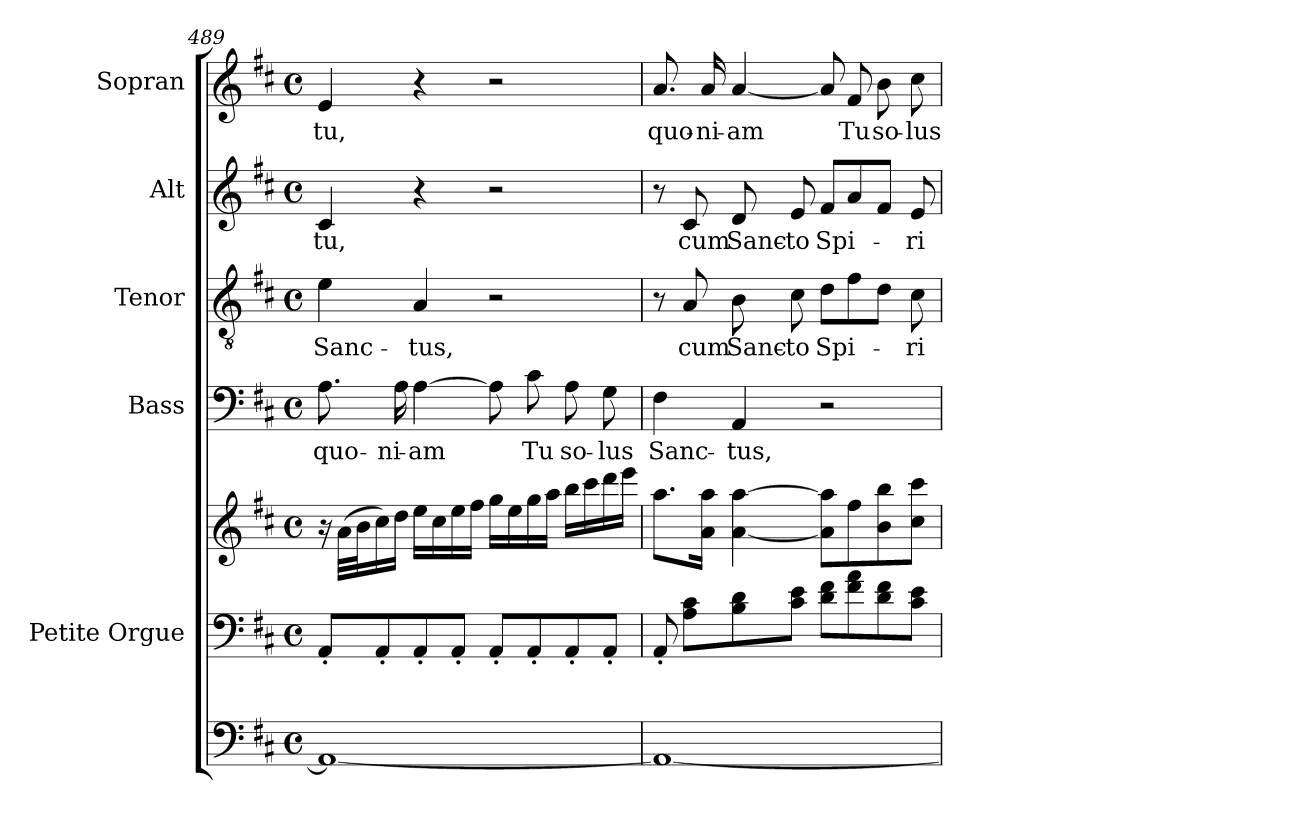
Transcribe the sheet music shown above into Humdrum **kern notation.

**kern	**kern	**kern	**kern	**text	**kern	**text	**kern	**text	**kern	**text
*part6	*part5	*part5	*part4	*part4	*part3	*part3	*part2	*part2	*part1	*part1
*staff7	*staff6	*staff5	*staff4	*staff4	*staff3	*staff3	*staff2	*staff2	*staff1	*staff1
*	*I"Petite Orgue	*	*I"Bass	*	*I"Tenor	*	*I"Alt	*	*I"Sopran	*
*	*I'Org. 1	*	*I'B.	*	*I'T.	*	*I'A.	*	*I'S.	*
*clefF4	*clefF4	*clefG2	*clefF4	*	*clefGv2	*	*clefG2	*	*clefG2	*
*k[f#c#]	*k[f#c#]	*k[f#c#]	*k[f#c#]	*	*k[f#c#]	*	*k[f#c#]	*	*k[f#c#]	*
*D:	*D:	*D:	*D:	*	*D:	*	*D:	*	*D:	*
*M4/4	*M4/4	*M4/4	*M4/4	*	*M4/4	*	*M4/4	*	*M4/4	*
*met(c)	*met(c)	*met(c)	*met(c)	*	*met(c)	*	*met(c)	*	*met(c)	*
=489	=489	=489	=489	=489	=489	=489	=489	=489	=489	=489
!	!	!	!	!LO:LY:b	!	!LO:LY:b	!	!LO:LY:b	!	!LO:LY:b
1AA_	8AA'</L	16r	8.A\	quo-	4e\	Sanc-	4c#/	-tu,	4e/	-tu,
.	.	(>32a\LLL	.	.	.	.	.	.	.	.
.	.	32b\J	.	.	.	.	.	.	.	.
.	8AA'</	16cc#\)	.	.	.	.	.	.	.	.
!	!	!	!	!LO:LY:b	!	!	!	!	!	!
.	.	16dd\JJ	16A\	-ni-	.	.	.	.	.	.
!	!	!	!	!LO:LY:b	!	!LO:LY:b	!	!	!	!
.	8AA'</	16ee\LL	[4A\	-am	4A/	-tus,	4r	.	4r	.
.	.	16cc#\	.	.	.	.	.	.	.	.
.	8AA'</J	16ee\	.	.	.	.	.	.	.	.
.	.	16ff#\JJ	.	.	.	.	.	.	.	.
.	8AA'</L	16gg\LL	8A\]	.	2r	.	2r	.	2r	.
.	.	16ee\	.	.	.	.	.	.	.	.
!	!	!	!	!LO:LY:b	!	!	!	!	!	!
.	8AA'</	16gg\	8c#\	Tu	.	.	.	.	.	.
.	.	16aa\JJ	.	.	.	.	.	.	.	.
!	!	!	!	!LO:LY:b	!	!	!	!	!	!
.	8AA'</	16bb\LL	8A\	so-	.	.	.	.	.	.
.	.	16ccc#\	.	.	.	.	.	.	.	.
!	!	!	!	!LO:LY:b	!	!	!	!	!	!
.	8AA'</J	16ddd\	8G\	-lus	.	.	.	.	.	.
.	.	16eee\JJ	.	.	.	.	.	.	.	.
=490	=490	=490	=490	=490	=490	=490	=490	=490	=490	=490
!	!	!	!	!LO:LY:b	!	!	!	!	!	!LO:LY:b
1AA_	8AA'</	8.aa\L	4F#\	Sanc-	8r	.	8r	.	8.a/	quo-
!	!	!	!	!	!	!LO:LY:b	!	!LO:LY:b	!	!
.	8A\ 8c#\L	.	.	.	8A/	cum	8c#/	cum	.	.
!	!	!	!	!	!	!	!	!	!	!LO:LY:b
.	.	16a\ 16aa\Jk	.	.	.	.	.	.	16a/	-ni-
!	!	!	!	!LO:LY:b	!	!LO:LY:b	!	!LO:LY:b	!	!LO:LY:b
.	8B\ 8d\	[4a\ [4aa\	4AA/	-tus,	8B\	Sanc-	8d/	Sanc-	[4a/	-am
!	!	!	!	!	!	!LO:LY:b	!	!LO:LY:b	!	!
.	8c#\ 8e\J	.	.	.	8c#\	-to	8e/	-to	.	.
!	!	!	!	!	!	!LO:LY:b	!	!LO:LY:b	!	!
.	8d\ 8f#\L	8a\] 8aa\]L	2r	.	8d\L	Spi-	8f#/L	Spi-	8a/]	.
!	!	!	!	!	!	!	!	!	!	!LO:LY:b
.	8f#\ 8a\	8ff#\	.	.	8f#\	.	8a/	.	8f#/	Tu
!	!	!	!	!	!	!	!	!	!	!LO:LY:b
.	8d\ 8f#\	8b\ 8bb\	.	.	8d\J	.	8f#/J	.	8b\	so-
!	!	!	!	!	!	!LO:LY:b	!	!LO:LY:b	!	!LO:LY:b
.	8c#\ 8e\J	8cc#\ 8ccc#\J	.	.	8c#\	-ri-	8e/	-ri-	8cc#\	-lus
=	=	=	=	=	=	=	=	=	=	=
*-	*-	*-	*-	*-	*-	*-	*-	*-	*-	*-
